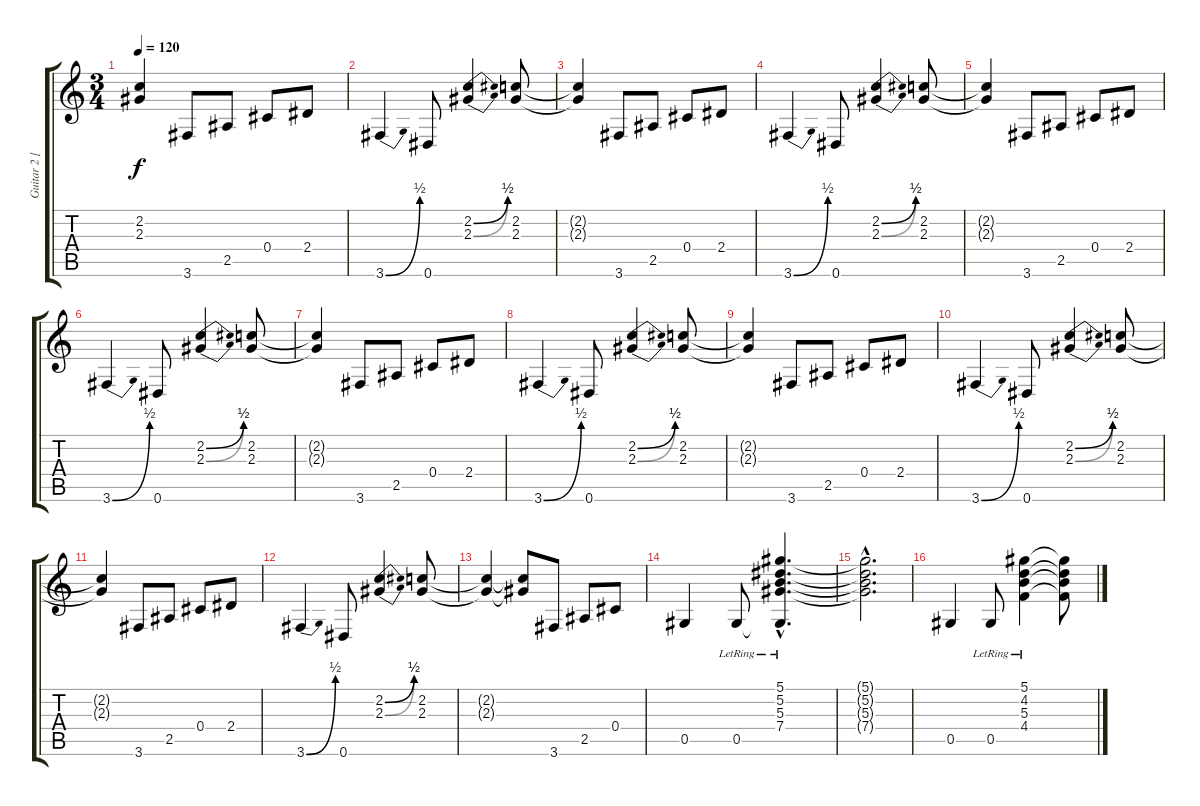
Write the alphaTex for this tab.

\track ("Guitar 2 [Gilby]" "Guitar 2 [") {instrument distortionguitar}
\staff {score tabs}
\tuning (Eb4 Bb3 Gb3 Db3 Ab2 Eb2) {hide}
\ts (3 4)
\tempo 120
\clef g2
\ks c
(2.2{t} 2.3{t}).4{dy f} 3.6.8 2.5.8 0.4.8 2.4.8 |
3.6{be (bend 0 0 60 2)}.4 0.6.8 (2.2{be (bend 0 0 60 2)} 2.3{be (bend 0 0 60 2)}).4 (2.2 2.3).8 |
(2.2{t} 2.3{t}).4 3.6.8 2.5.8 0.4.8 2.4.8 |
3.6{be (bend 0 0 60 2)}.4 0.6.8 (2.2{be (bend 0 0 60 2)} 2.3{be (bend 0 0 60 2)}).4 (2.2 2.3).8 |
(2.2{t} 2.3{t}).4 3.6.8 2.5.8 0.4.8 2.4.8 |
3.6{be (bend 0 0 60 2)}.4 0.6.8 (2.2{be (bend 0 0 60 2)} 2.3{be (bend 0 0 60 2)}).4 (2.2 2.3).8 |
(2.2{t} 2.3{t}).4 3.6.8 2.5.8 0.4.8 2.4.8 |
3.6{be (bend 0 0 60 2)}.4 0.6.8 (2.2{be (bend 0 0 60 2)} 2.3{be (bend 0 0 60 2)}).4 (2.2 2.3).8 |
(2.2{t} 2.3{t}).4 3.6.8 2.5.8 0.4.8 2.4.8 |
3.6{be (bend 0 0 60 2)}.4 0.6.8 (2.2{be (bend 0 0 60 2)} 2.3{be (bend 0 0 60 2)}).4 (2.2 2.3).8 |
(2.2{t} 2.3{t}).4 3.6.8 2.5.8 0.4.8 2.4.8 |
3.6{be (bend 0 0 60 2)}.4 0.6.8 (2.2{be (bend 0 0 60 2)} 2.3{be (bend 0 0 60 2)}).4 (2.2 2.3).8 |
(2.2{t} 2.3{t}).4 (2.2{t} 2.3{t}).8 3.6.8 2.5.8 0.4.8 |
0.5.4 0.5{lr}.8 (5.1{hac lr} 5.2{hac lr} 5.3{hac lr} 7.4{hac lr} 0.5{hac t}).4{d} |
(5.1{hac t} 5.2{hac t} 5.3{hac t} 7.4{hac t}).2{d} |
0.5.4 0.5{lr}.8 (5.1{lr} 4.2{lr} 5.3{lr} 4.4{lr}).4 (5.1{t} 4.2{t} 5.3{t} 4.4{t}).8
